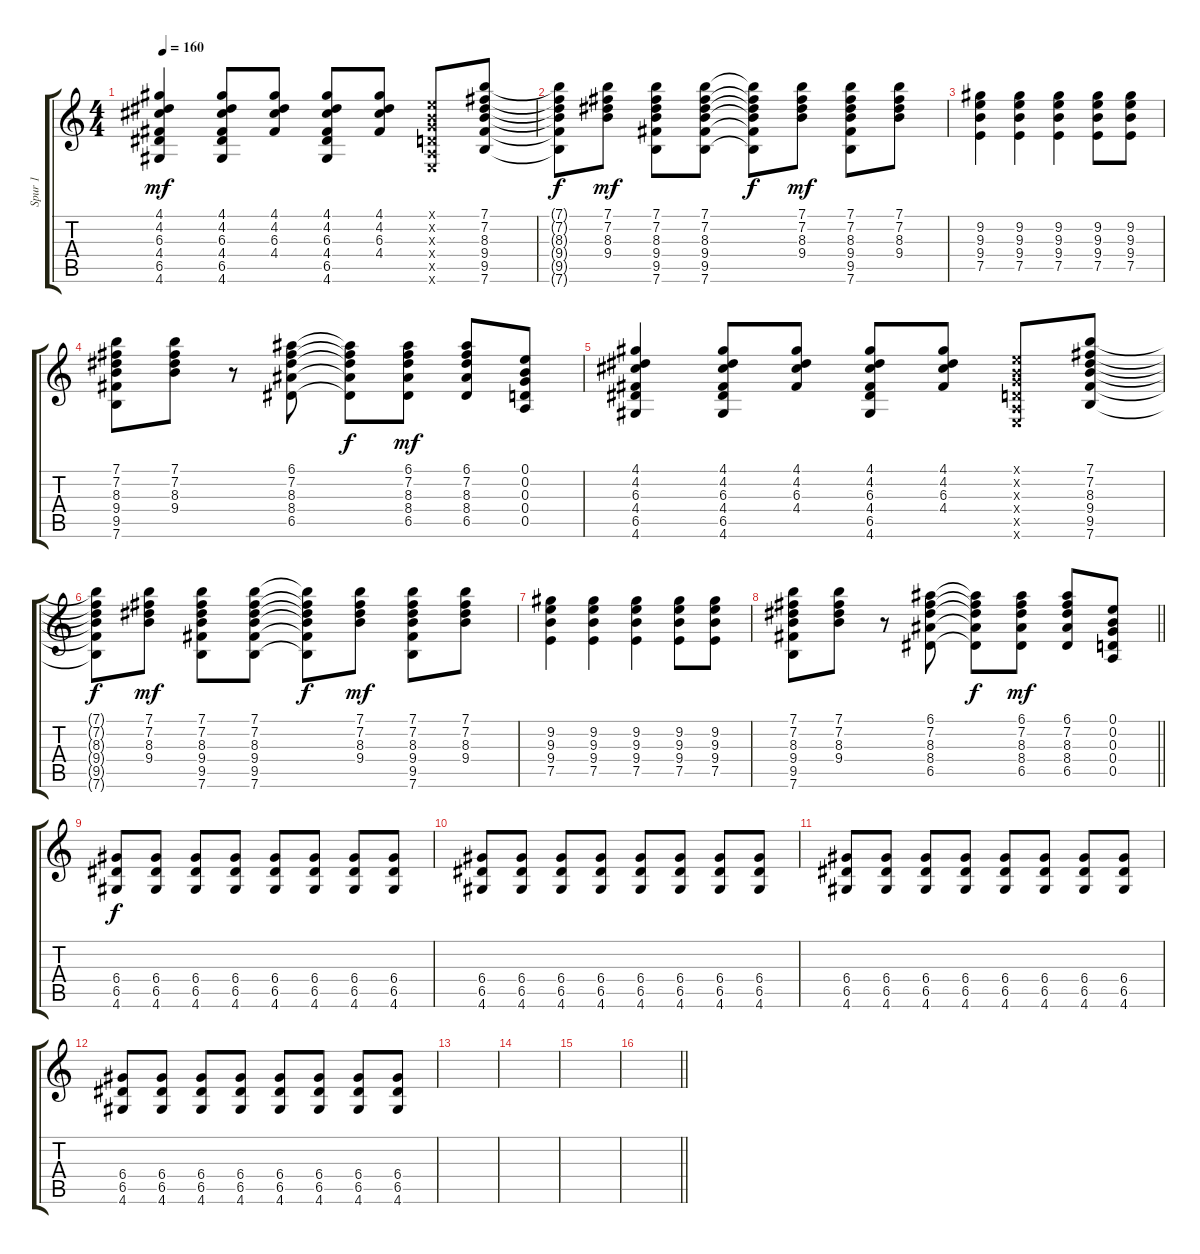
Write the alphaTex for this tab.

\track ("Spur 1" "Spur 1") {instrument electricguitarclean}
\staff {score tabs}
\tuning (E4 B3 G3 D3 A2 E2) {hide}
\ts (4 4)
\tempo 160
\clef g2
\ks c
(4.1 4.2 6.3 4.4 6.5 4.6).4{dy mf balance 0} (4.1 4.2 6.3 4.4 6.5 4.6).8 (4.1 4.2 6.3 4.4).8 (4.1 4.2 6.3 4.4 6.5 4.6).8 (4.1 4.2 6.3 4.4).8 (0.1{x} 0.2{x} 0.3{x} 0.4{x} 0.5{x} 0.6{x}).8 (7.1 7.2 8.3 9.4 9.5 7.6).8 |
(7.1{t} 7.2{t} 8.3{t} 9.4{t} 9.5{t} 7.6{t}).8{dy f} (7.1 7.2 8.3 9.4).8{dy mf} (7.1 7.2 8.3 9.4 9.5 7.6).8 (7.1 7.2 8.3 9.4 9.5 7.6).8 (7.1{t} 7.2{t} 8.3{t} 9.4{t} 9.5{t} 7.6{t}).8{dy f} (7.1 7.2 8.3 9.4).8{dy mf} (7.1 7.2 8.3 9.4 9.5 7.6).8 (7.1 7.2 8.3 9.4).8 |
(9.2 9.3 9.4 7.5).4 (9.2 9.3 9.4 7.5).4 (9.2 9.3 9.4 7.5).4 (9.2 9.3 9.4 7.5).8 (9.2 9.3 9.4 7.5).8 |
(7.1 7.2 8.3 9.4 9.5 7.6).8 (7.1 7.2 8.3 9.4).8 r.8 (6.1 7.2 8.3 8.4 6.5).8 (6.1{t} 7.2{t} 8.3{t} 8.4{t} 6.5{t}).8{dy f} (6.1 7.2 8.3 8.4 6.5).8{dy mf} (6.1 7.2 8.3 8.4 6.5).8 (0.1 0.2 0.3 0.4 0.5).8 |
(4.1 4.2 6.3 4.4 6.5 4.6).4 (4.1 4.2 6.3 4.4 6.5 4.6).8 (4.1 4.2 6.3 4.4).8 (4.1 4.2 6.3 4.4 6.5 4.6).8 (4.1 4.2 6.3 4.4).8 (0.1{x} 0.2{x} 0.3{x} 0.4{x} 0.5{x} 0.6{x}).8 (7.1 7.2 8.3 9.4 9.5 7.6).8 |
(7.1{t} 7.2{t} 8.3{t} 9.4{t} 9.5{t} 7.6{t}).8{dy f} (7.1 7.2 8.3 9.4).8{dy mf} (7.1 7.2 8.3 9.4 9.5 7.6).8 (7.1 7.2 8.3 9.4 9.5 7.6).8 (7.1{t} 7.2{t} 8.3{t} 9.4{t} 9.5{t} 7.6{t}).8{dy f} (7.1 7.2 8.3 9.4).8{dy mf} (7.1 7.2 8.3 9.4 9.5 7.6).8 (7.1 7.2 8.3 9.4).8 |
(9.2 9.3 9.4 7.5).4 (9.2 9.3 9.4 7.5).4 (9.2 9.3 9.4 7.5).4 (9.2 9.3 9.4 7.5).8 (9.2 9.3 9.4 7.5).8 |
\barLineRight lightlight
(7.1 7.2 8.3 9.4 9.5 7.6).8 (7.1 7.2 8.3 9.4).8 r.8 (6.1 7.2 8.3 8.4 6.5).8 (6.1{t} 7.2{t} 8.3{t} 8.4{t} 6.5{t}).8{dy f} (6.1 7.2 8.3 8.4 6.5).8{dy mf} (6.1 7.2 8.3 8.4 6.5).8 (0.1 0.2 0.3 0.4 0.5).8 |
(6.4 6.5 4.6).8{dy f balance 8} (6.4 6.5 4.6).8 (6.4 6.5 4.6).8 (6.4 6.5 4.6).8 (6.4 6.5 4.6).8 (6.4 6.5 4.6).8 (6.4 6.5 4.6).8 (6.4 6.5 4.6).8 |
(6.4 6.5 4.6).8 (6.4 6.5 4.6).8 (6.4 6.5 4.6).8 (6.4 6.5 4.6).8 (6.4 6.5 4.6).8 (6.4 6.5 4.6).8 (6.4 6.5 4.6).8 (6.4 6.5 4.6).8 |
(6.4 6.5 4.6).8 (6.4 6.5 4.6).8 (6.4 6.5 4.6).8 (6.4 6.5 4.6).8 (6.4 6.5 4.6).8 (6.4 6.5 4.6).8 (6.4 6.5 4.6).8 (6.4 6.5 4.6).8 |
(6.4 6.5 4.6).8 (6.4 6.5 4.6).8 (6.4 6.5 4.6).8 (6.4 6.5 4.6).8 (6.4 6.5 4.6).8 (6.4 6.5 4.6).8 (6.4 6.5 4.6).8 (6.4 6.5 4.6).8 |
|
|
|
\barLineRight lightlight
